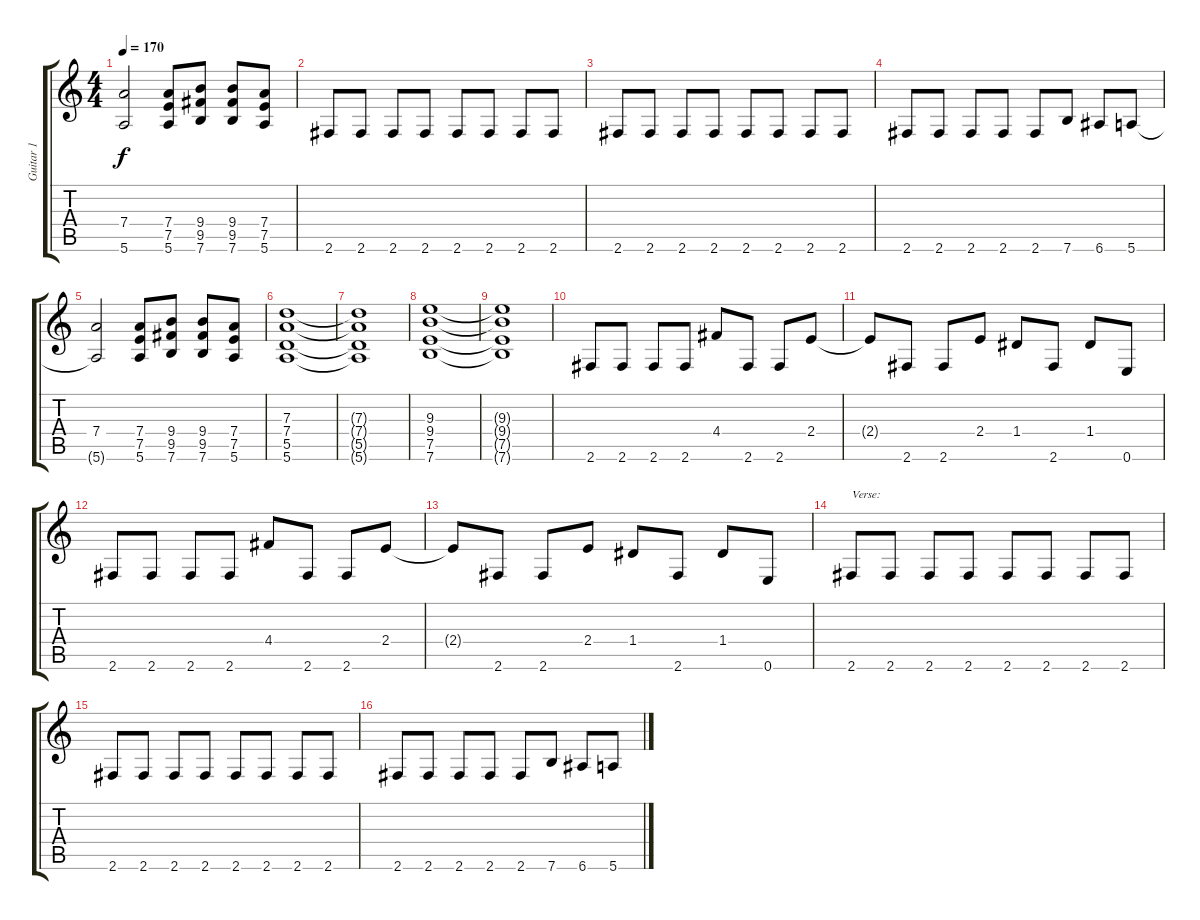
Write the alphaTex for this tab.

\track ("Guitar 1" "Guitar 1") {instrument distortionguitar}
\staff {score tabs}
\tuning (E4 B3 G3 D3 A2 E2) {hide}
\ts (4 4)
\tempo 170
\clef g2
\ks c
(7.4 5.6{t}).2{dy f} (7.4 7.5 5.6).8 (9.4 9.5 7.6).8 (9.4 9.5 7.6).8 (7.4 7.5 5.6).8 |
2.6.8 2.6.8 2.6.8 2.6.8 2.6.8 2.6.8 2.6.8 2.6.8 |
2.6.8 2.6.8 2.6.8 2.6.8 2.6.8 2.6.8 2.6.8 2.6.8 |
2.6.8 2.6.8 2.6.8 2.6.8 2.6.8 7.6.8 6.6.8 5.6.8 |
(7.4 5.6{t}).2 (7.4 7.5 5.6).8 (9.4 9.5 7.6).8 (9.4 9.5 7.6).8 (7.4 7.5 5.6).8 |
(7.3 7.4 5.5 5.6).1 |
(7.3{t} 7.4{t} 5.5{t} 5.6{t}).1 |
(9.3 9.4 7.5 7.6).1 |
(9.3{t} 9.4{t} 7.5{t} 7.6{t}).1 |
2.6.8 2.6.8 2.6.8 2.6.8 4.4.8 2.6.8 2.6.8 2.4.8 |
2.4{t}.8 2.6.8 2.6.8 2.4.8 1.4.8 2.6.8 1.4.8 0.6.8 |
2.6.8 2.6.8 2.6.8 2.6.8 4.4.8 2.6.8 2.6.8 2.4.8 |
2.4{t}.8 2.6.8 2.6.8 2.4.8 1.4.8 2.6.8 1.4.8 0.6.8 |
2.6.8{txt "Verse:"} 2.6.8 2.6.8 2.6.8 2.6.8 2.6.8 2.6.8 2.6.8 |
2.6.8 2.6.8 2.6.8 2.6.8 2.6.8 2.6.8 2.6.8 2.6.8 |
2.6.8 2.6.8 2.6.8 2.6.8 2.6.8 7.6.8 6.6.8 5.6.8
